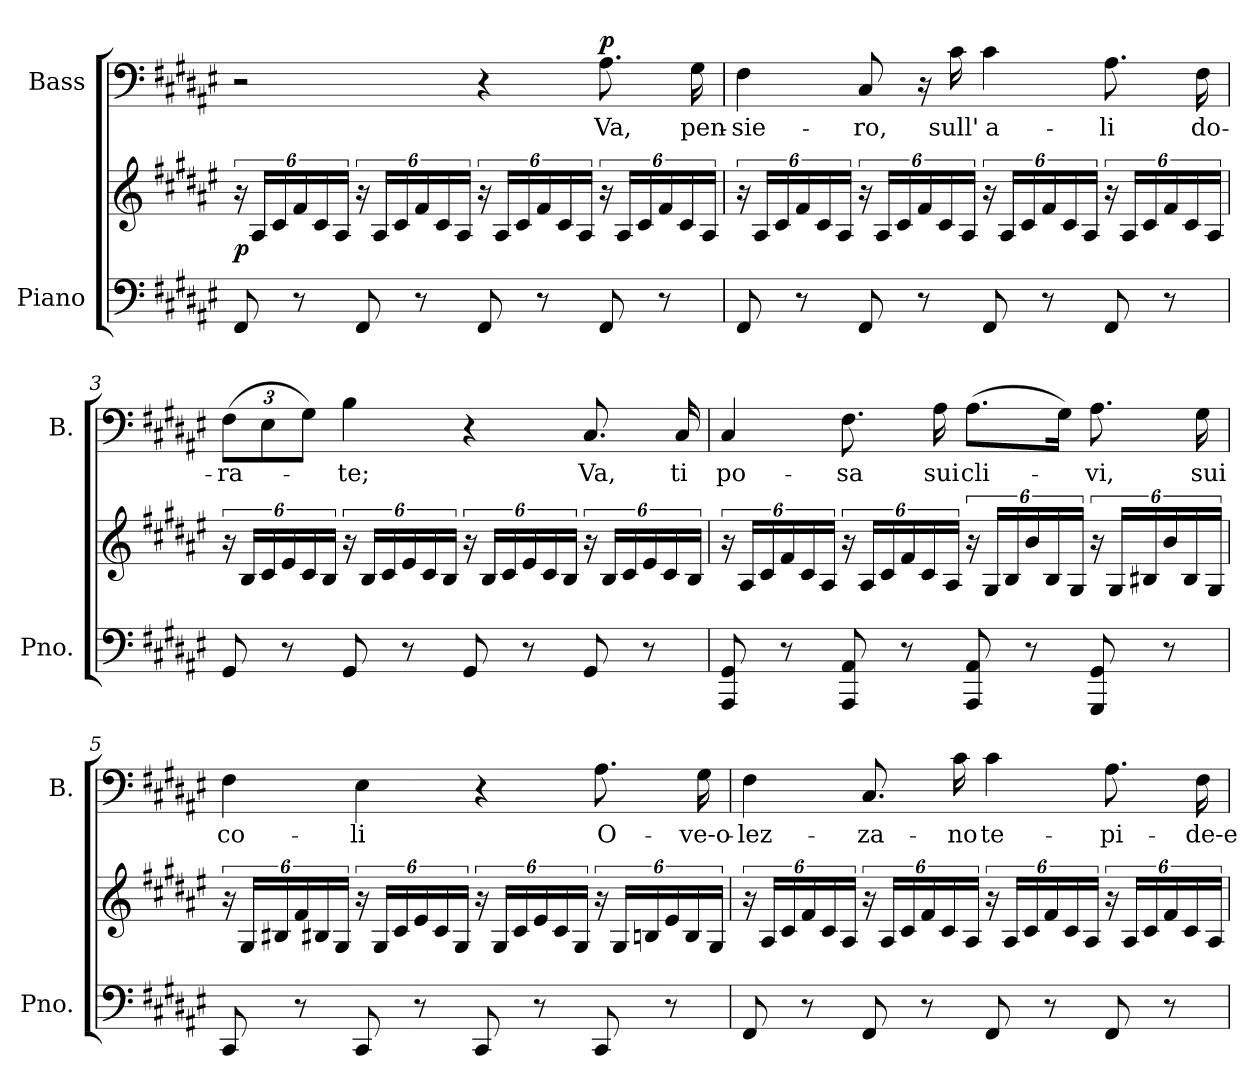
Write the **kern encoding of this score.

**kern	**kern	**dynam	**kern	**text	**dynam
*part2	*part2	*part2	*part1	*part1	*part1
*staff3	*staff2	*staff2/3	*staff1	*staff1	*staff1
*I"Piano	*	*	*I"Bass	*	*
*I'Pno.	*	*	*I'B.	*	*
*	*	*	*clefF4	*	*
*k[f#c#g#d#a#e#]	*k[f#c#g#d#a#e#]	*	*k[f#c#g#d#a#e#]	*	*
=1	=1	=1	=1	=1	=1
!	!	!LO:DY:b	!	!	!
8FF#/	24r	p	2r	.	.
.	24A#/LL	.	.	.	.
.	24c#/	.	.	.	.
8r	24f#/	.	.	.	.
.	24c#/	.	.	.	.
.	24A#/JJ	.	.	.	.
8FF#/	24r	.	.	.	.
.	24A#/LL	.	.	.	.
.	24c#/	.	.	.	.
8r	24f#/	.	.	.	.
.	24c#/	.	.	.	.
.	24A#/JJ	.	.	.	.
8FF#/	24r	.	4r	.	.
.	24A#/LL	.	.	.	.
.	24c#/	.	.	.	.
8r	24f#/	.	.	.	.
.	24c#/	.	.	.	.
.	24A#/JJ	.	.	.	.
!	!	!	!	!	!LO:DY:b
8FF#/	24r	.	8.A#\	Va,	p
.	24A#/LL	.	.	.	.
.	24c#/	.	.	.	.
8r	24f#/	.	.	.	.
.	24c#/	.	.	.	.
.	.	.	16G#\	pen-	.
.	24A#/JJ	.	.	.	.
!!LO:LB:g=z
=2	=2	=2	=2	=2	=2
8FF#/	24r	.	4F#\	-sie-	.
.	24A#/LL	.	.	.	.
.	24c#/	.	.	.	.
8r	24f#/	.	.	.	.
.	24c#/	.	.	.	.
.	24A#/JJ	.	.	.	.
8FF#/	24r	.	8C#/	-ro,	.
.	24A#/LL	.	.	.	.
.	24c#/	.	.	.	.
8r	24f#/	.	16r	.	.
.	24c#/	.	.	.	.
.	.	.	16c#\	sull'	.
.	24A#/JJ	.	.	.	.
8FF#/	24r	.	4c#\	a-	.
.	24A#/LL	.	.	.	.
.	24c#/	.	.	.	.
8r	24f#/	.	.	.	.
.	24c#/	.	.	.	.
.	24A#/JJ	.	.	.	.
8FF#/	24r	.	8.A#\	-li	.
.	24A#/LL	.	.	.	.
.	24c#/	.	.	.	.
8r	24f#/	.	.	.	.
.	24c#/	.	.	.	.
.	.	.	16F#\	do-	.
.	24A#/JJ	.	.	.	.
!!LO:LB:g=z
=3	=3	=3	=3	=3	=3
*	*	*	*Xbrackettup	*	*
8GG#/	24r	.	(12F#\L	-ra-	.
.	24B/LL	.	.	.	.
.	24c#/	.	12E#\	.	.
8r	24e#/	.	.	.	.
.	24c#/	.	12G#\J)	.	.
.	24B/JJ	.	.	.	.
8GG#/	24r	.	4B\	-te;	.
.	24B/LL	.	.	.	.
.	24c#/	.	.	.	.
8r	24e#/	.	.	.	.
.	24c#/	.	.	.	.
.	24B/JJ	.	.	.	.
8GG#/	24r	.	4r	.	.
.	24B/LL	.	.	.	.
.	24c#/	.	.	.	.
8r	24e#/	.	.	.	.
.	24c#/	.	.	.	.
.	24B/JJ	.	.	.	.
8GG#/	24r	.	8.C#/	Va,	.
.	24B/LL	.	.	.	.
.	24c#/	.	.	.	.
8r	24e#/	.	.	.	.
.	24c#/	.	.	.	.
.	.	.	16C#/	ti	.
.	24B/JJ	.	.	.	.
!!LO:PB:g=z
=4	=4	=4	=4	=4	=4
8AAA#/ 8GG#/	24r	.	4C#/	po-	.
.	24A#/LL	.	.	.	.
.	24c#/	.	.	.	.
8r	24f#/	.	.	.	.
.	24c#/	.	.	.	.
.	24A#/JJ	.	.	.	.
8AAA#/ 8AA#/	24r	.	8.F#\	-sa	.
.	24A#/LL	.	.	.	.
.	24c#/	.	.	.	.
8r	24f#/	.	.	.	.
.	24c#/	.	.	.	.
.	.	.	16A#\	sui	.
.	24A#/JJ	.	.	.	.
8AAA#/ 8AA#/	24r	.	(8.A#\L	cli-	.
.	24G#/LL	.	.	.	.
.	24B/	.	.	.	.
8r	24b/	.	.	.	.
.	24B/	.	.	.	.
.	.	.	16G#\Jk)	.	.
.	24G#/JJ	.	.	.	.
8GGG#/ 8GG#/	24r	.	8.A#\	-vi,	.
.	24G#/LL	.	.	.	.
.	24B#X/	.	.	.	.
8r	24b/	.	.	.	.
.	24B#/	.	.	.	.
.	.	.	16G#\	sui	.
.	24G#/JJ	.	.	.	.
!!LO:LB:g=z
=5	=5	=5	=5	=5	=5
8CC#/	24r	.	4F#\	co-	.
.	24G#/LL	.	.	.	.
.	24B#X/	.	.	.	.
8r	24f#/	.	.	.	.
.	24B#X/	.	.	.	.
.	24G#/JJ	.	.	.	.
8CC#/	24r	.	4E#\	-li	.
.	24G#/LL	.	.	.	.
.	24c#/	.	.	.	.
8r	24e#/	.	.	.	.
.	24c#/	.	.	.	.
.	24G#/JJ	.	.	.	.
8CC#/	24r	.	4r	.	.
.	24G#/LL	.	.	.	.
.	24c#/	.	.	.	.
8r	24e#/	.	.	.	.
.	24c#/	.	.	.	.
.	24G#/JJ	.	.	.	.
8CC#/	24r	.	8.A#\	O-	.
.	24G#/LL	.	.	.	.
.	24Bn/	.	.	.	.
8r	24e#/	.	.	.	.
.	24B/	.	.	.	.
.	.	.	16G#\	-ve-o-	.
.	24G#/JJ	.	.	.	.
!!LO:LB:g=z
=6	=6	=6	=6	=6	=6
8FF#/	24r	.	4F#\	-lez-	.
.	24A#/LL	.	.	.	.
.	24c#/	.	.	.	.
8r	24f#/	.	.	.	.
.	24c#/	.	.	.	.
.	24A#/JJ	.	.	.	.
8FF#/	24r	.	8.C#/	-za-	.
.	24A#/LL	.	.	.	.
.	24c#/	.	.	.	.
8r	24f#/	.	.	.	.
.	24c#/	.	.	.	.
.	.	.	16c#\	-no	.
.	24A#/JJ	.	.	.	.
8FF#/	24r	.	4c#\	te-	.
.	24A#/LL	.	.	.	.
.	24c#/	.	.	.	.
8r	24f#/	.	.	.	.
.	24c#/	.	.	.	.
.	24A#/JJ	.	.	.	.
8FF#/	24r	.	8.A#\	-pi-	.
.	24A#/LL	.	.	.	.
.	24c#/	.	.	.	.
8r	24f#/	.	.	.	.
.	24c#/	.	.	.	.
.	.	.	16F#\	-de-e	.
.	24A#/JJ	.	.	.	.
=	=	=	=	=	=
*-	*-	*-	*-	*-	*-
